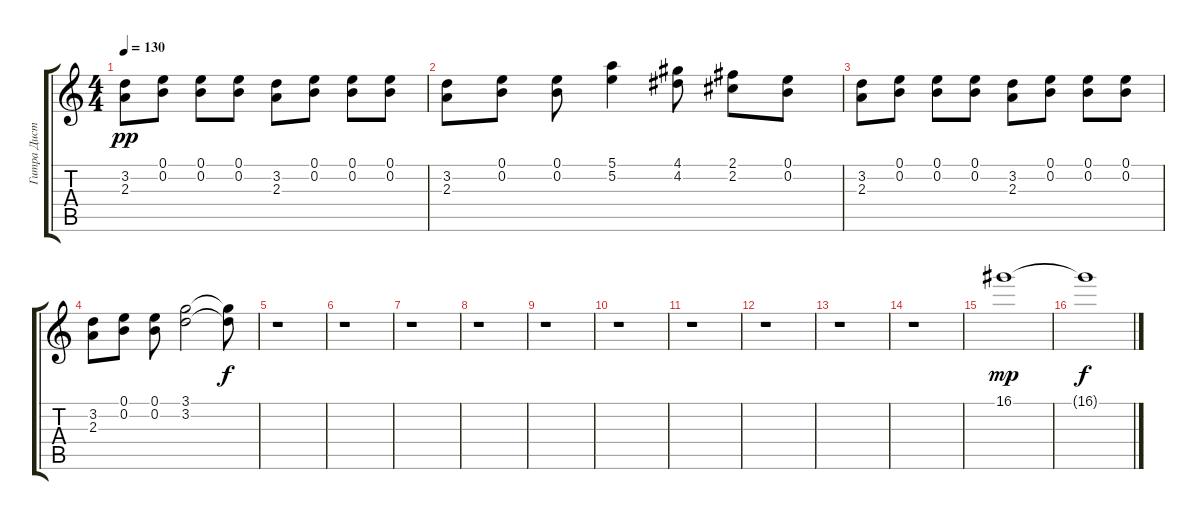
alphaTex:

\track ("Гитра Дисторшен" "Гитра Дист") {instrument distortionguitar}
\staff {score tabs}
\tuning (E4 B3 G3 D3 A2 E2) {hide}
\ts (4 4)
\tempo 130
\clef g2
\ks c
(3.2 2.3).8{dy pp} (0.1 0.2).8 (0.1 0.2).8 (0.1 0.2).8 (3.2 2.3).8 (0.1 0.2).8 (0.1 0.2).8 (0.1 0.2).8 |
(3.2 2.3).8 (0.1 0.2).8 (0.1 0.2).8 (5.1 5.2).4 (4.1 4.2).8 (2.1 2.2).8 (0.1 0.2).8 |
(3.2 2.3).8 (0.1 0.2).8 (0.1 0.2).8 (0.1 0.2).8 (3.2 2.3).8 (0.1 0.2).8 (0.1 0.2).8 (0.1 0.2).8 |
(3.2 2.3).8 (0.1 0.2).8 (0.1 0.2).8 (3.1 3.2).2 (3.1{t} 3.2{t}).8{dy f} |
r.1 |
r.1 |
r.1 |
r.1 |
r.1 |
r.1 |
r.1 |
r.1 |
r.1 |
r.1 |
16.1.1{dy mp} |
16.1{t}.1{dy f}
